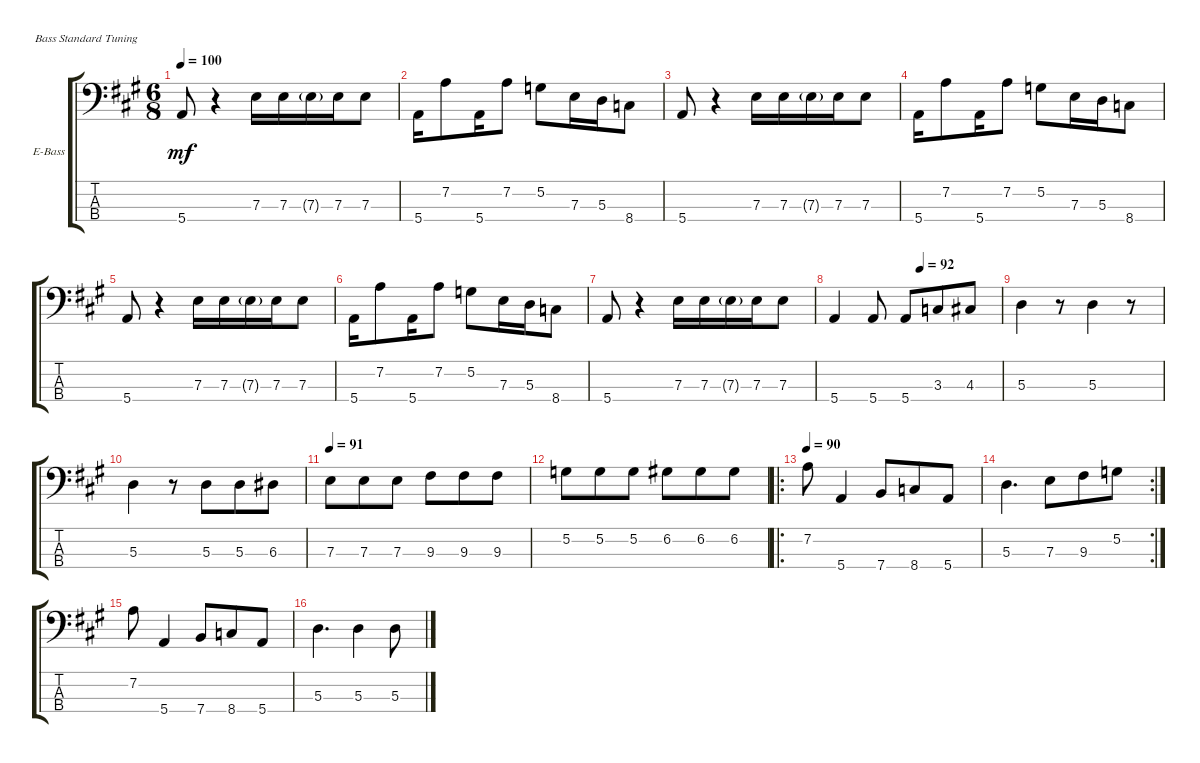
\bracketExtendMode groupsimilarinstruments
\firstSystemTrackNameOrientation horizontal
\otherSystemsTrackNameOrientation horizontal
\track ("Bass" "E-Bass") {instrument electricbassfinger}
\staff {score tabs}
\tuning (G2 D2 A1 E1)
\ts (6 8)
\tempo 100
\clef f4
\ks a
5.4.8{dy mf} r.4 7.3.16 7.3.16 7.3{g}.16 7.3.16 7.3.8 |
5.4.16 7.2.8 5.4.16 7.2.8 5.2.8 7.3.16 5.3.16 8.4.8 |
5.4.8 r.4 7.3.16 7.3.16 7.3{g}.16 7.3.16 7.3.8 |
5.4.16 7.2.8 5.4.16 7.2.8 5.2.8 7.3.16 5.3.16 8.4.8 |
5.4.8 r.4 7.3.16 7.3.16 7.3{g}.16 7.3.16 7.3.8 |
5.4.16 7.2.8 5.4.16 7.2.8 5.2.8 7.3.16 5.3.16 8.4.8 |
5.4.8 r.4 7.3.16 7.3.16 7.3{g}.16 7.3.16 7.3.8 |
\tempo (92 0.51875)
5.4.4 5.4.8 5.4.8 3.3.8 4.3.8 |
5.3.4 r.8 5.3.4 r.8 |
5.3.4 r.8 5.3.8 5.3.8 6.3.8 |
\tempo 91
7.3.8 7.3.8 7.3.8 9.3.8 9.3.8 9.3.8 |
5.2.8 5.2.8 5.2.8 6.2.8 6.2.8 6.2.8 |
\ro
\tempo 90
7.2.8 5.4.4 7.4.8 8.4.8 5.4.8 |
\rc 2
5.3.4{d} 7.3.8 9.3.8 5.2.8 |
7.2.8 5.4.4 7.4.8 8.4.8 5.4.8 |
5.3.4{d} 5.3.4 5.3.8
